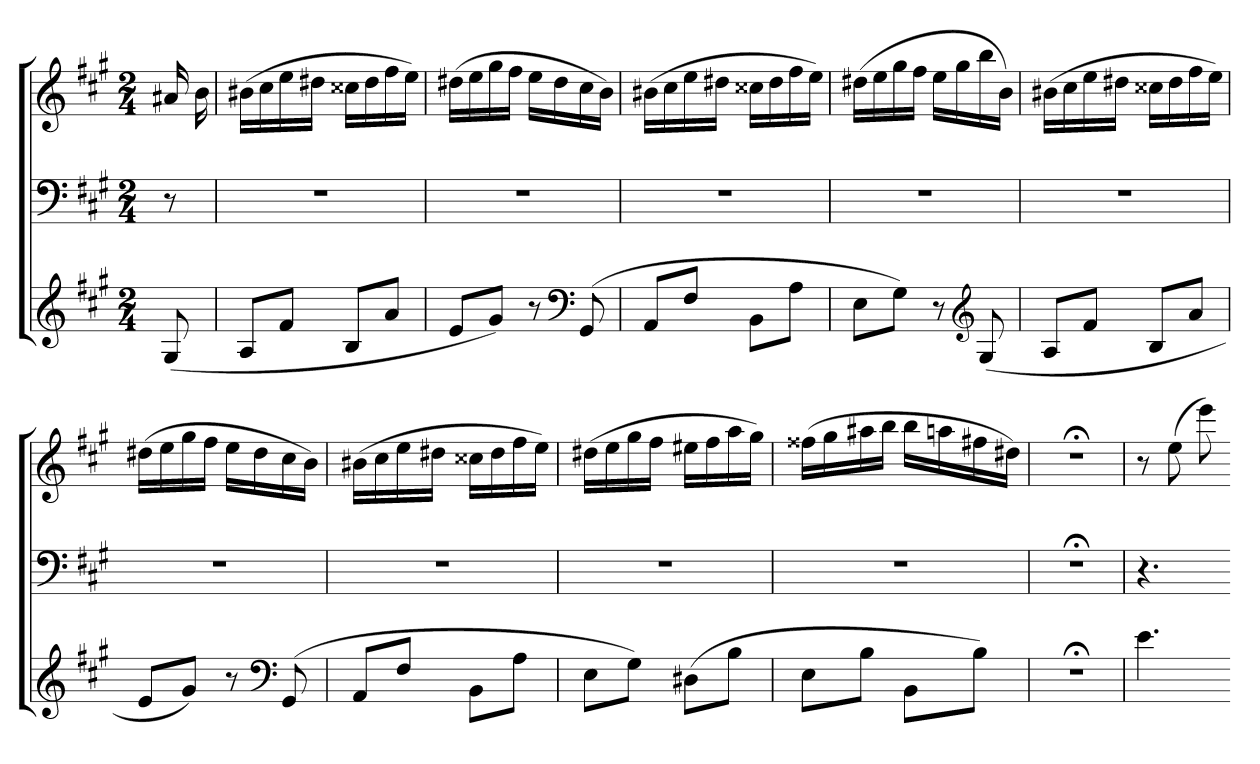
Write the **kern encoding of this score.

**kern	**kern	**kern
*part3	*part2	*part1
*staff3	*staff2	*staff1
*clefG2	*clefF4	*clefG2
*k[f#c#g#]	*k[f#c#g#]	*k[f#c#g#]
*A:	*A:	*A:
*M2/4	*M2/4	*M2/4
=	=	=
(8G#	8r	16a#X
.	.	16b
=	=	=
8AL	2r	(16b#XLL
.	.	16cc#
8f#J	.	16ee
.	.	16dd#XJJ
8BL	.	16cc##XLL
.	.	16dd#
8aJ	.	16ff#
.	.	16eeJJ)
=	=	=
8eL	2r	(16dd#XLL
.	.	16ee
8g#J)	.	16gg#
.	.	16ff#JJ
8r	.	16eeLL
.	.	16dd#
*clefF4	*	*
(8GG#	.	16cc#
.	.	16bJJ)
=	=	=
8AAL	2r	(16b#XLL
.	.	16cc#
8F#J	.	16ee
.	.	16dd#XJJ
8BBL	.	16cc##XLL
.	.	16dd#
8AJ	.	16ff#
.	.	16eeJJ)
=	=	=
8EL	2r	(16dd#XLL
.	.	16ee
8G#J)	.	16gg#
.	.	16ff#JJ
8r	.	16eeLL
.	.	16gg#
*clefG2	*	*
(8G#	.	16bb
.	.	16bJJ)
=	=	=
8AL	2r	(16b#XLL
.	.	16cc#
8f#J	.	16ee
.	.	16dd#XJJ
8BL	.	16cc##XLL
.	.	16dd#
8aJ	.	16ff#
.	.	16eeJJ)
=	=	=
8eL	2r	(16dd#XLL
.	.	16ee
8g#J)	.	16gg#
.	.	16ff#JJ
8r	.	16eeLL
.	.	16dd#
*clefF4	*	*
(8GG#	.	16cc#
.	.	16bJJ)
=	=	=
8AAL	2r	(16b#XLL
.	.	16cc#
8F#J	.	16ee
.	.	16dd#XJJ
8BBL	.	16cc##XLL
.	.	16dd#
8AJ	.	16ff#
.	.	16eeJJ)
=	=	=
8EL	2r	(16dd#XLL
.	.	16ee
8G#J)	.	16gg#
.	.	16ff#JJ
(8D#XL	.	16ee#XLL
.	.	16ff#
8BJ	.	16aa
.	.	16gg#JJ)
=	=	=
8EL	2r	(16ff##XLL
.	.	16gg#
8BJ	.	16aa#X
.	.	16bbJJ
8BBL	.	16bbLL
.	.	16aan
8BJ)	.	16ff#X
.	.	16dd#XJJ)
=	=	=
2r;<	2r;<	2r;<
=	=	=
4.e	4.r	8r
.	.	(8ee
.	.	8eee)
=-	=-	=-
*-	*-	*-
